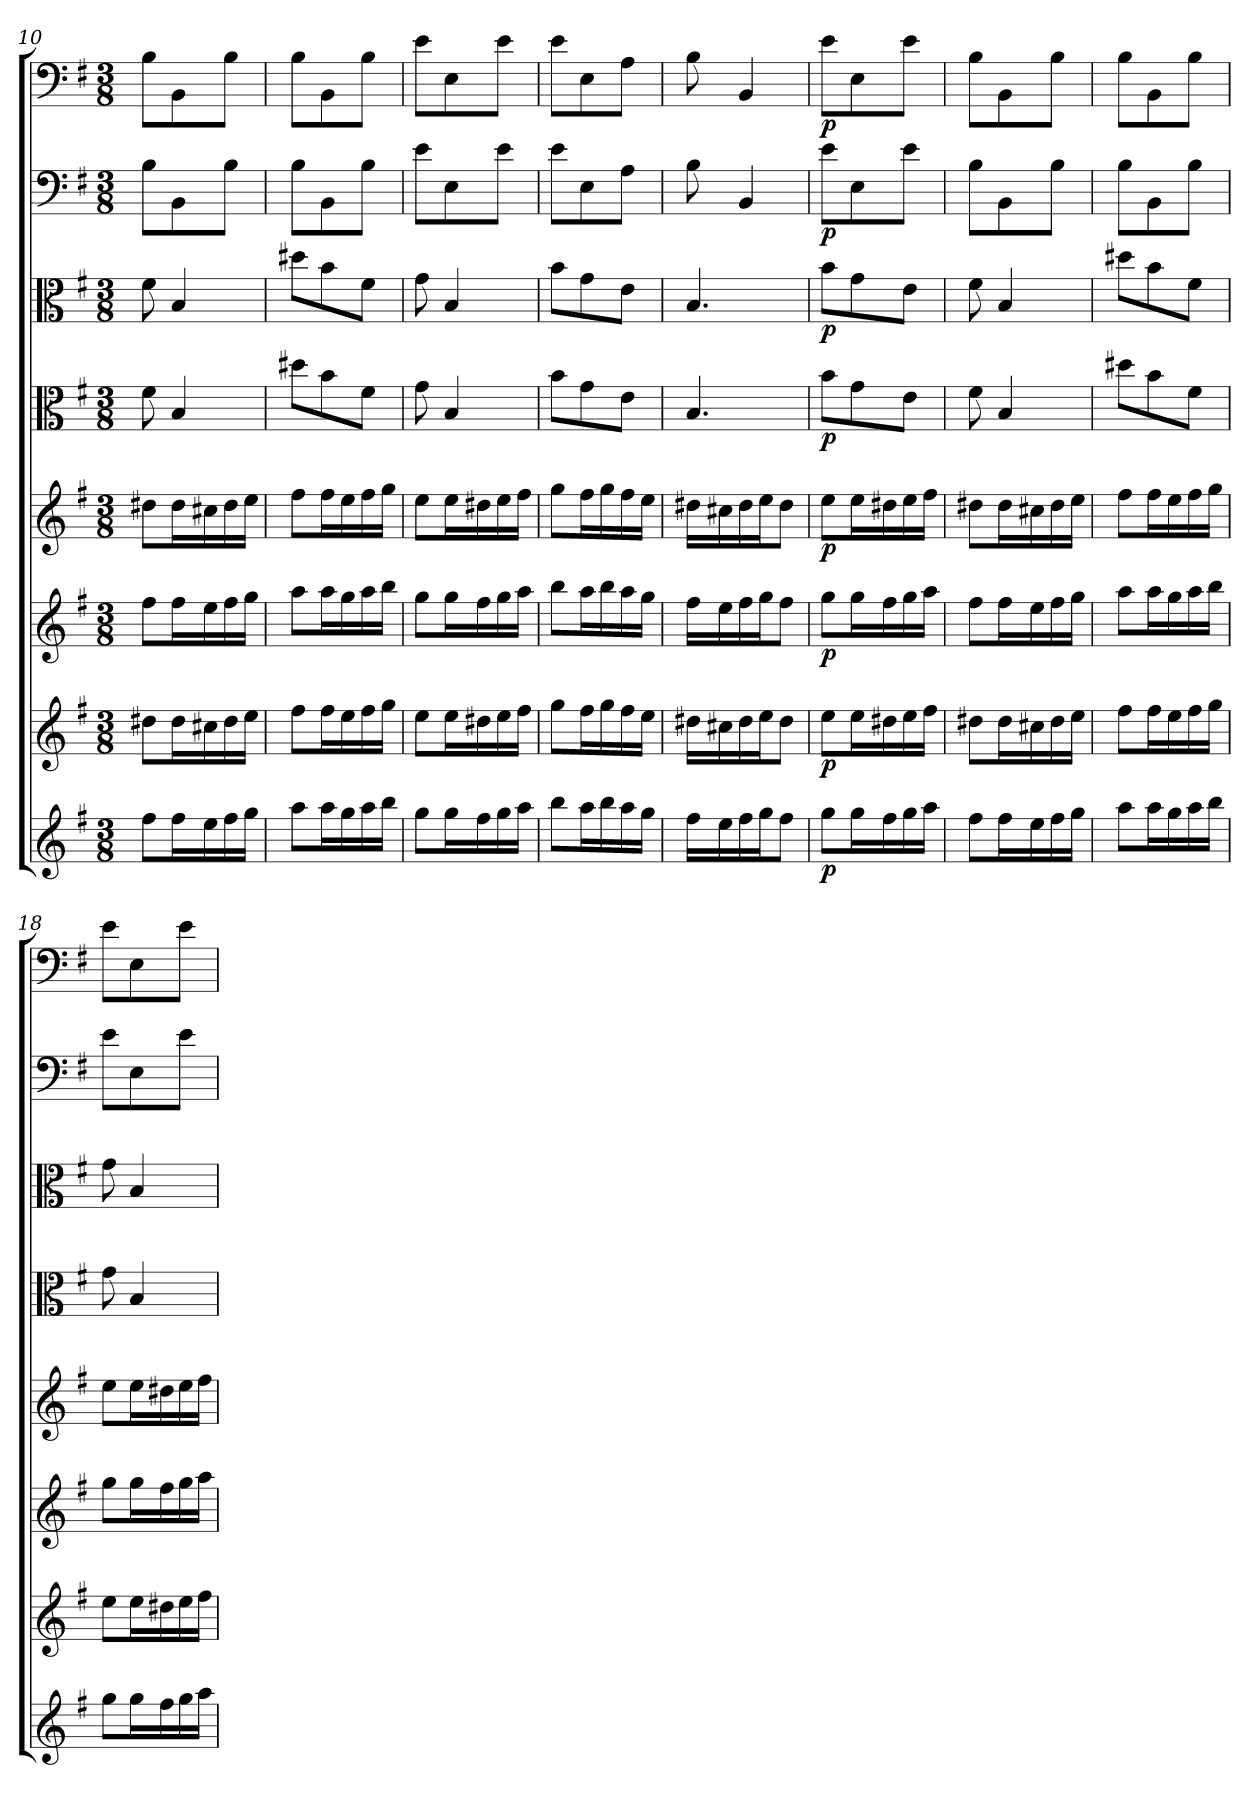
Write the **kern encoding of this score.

**kern	**dynam	**kern	**dynam	**kern	**dynam	**kern	**dynam	**kern	**dynam	**kern	**dynam	**kern	**dynam	**kern	**dynam
*part8	*part8	*part7	*part7	*part6	*part6	*part5	*part5	*part4	*part4	*part3	*part3	*part2	*part2	*part1	*part1
*staff8	*staff8	*staff7	*staff7	*staff6	*staff6	*staff5	*staff5	*staff4	*staff4	*staff3	*staff3	*staff2	*staff2	*staff1	*staff1
*clefG2	*	*clefG2	*	*clefG2	*	*clefG2	*	*clefC3	*	*clefC3	*	*clefF4	*	*clefF4	*
*k[f#]	*	*k[f#]	*	*k[f#]	*	*k[f#]	*	*k[f#]	*	*k[f#]	*	*k[f#]	*	*k[f#]	*
*e:	*	*e:	*	*e:	*	*e:	*	*e:	*	*e:	*	*e:	*	*e:	*
*M3/8	*	*M3/8	*	*M3/8	*	*M3/8	*	*M3/8	*	*M3/8	*	*M3/8	*	*M3/8	*
=10	=10	=10	=10	=10	=10	=10	=10	=10	=10	=10	=10	=10	=10	=10	=10
8ff#\L	.	8dd#X\L	.	8ff#\L	.	8dd#X\L	.	8f#\	.	8f#\	.	8B\L	.	8B\L	.
16ff#\L	.	16dd#\L	.	16ff#\L	.	16dd#\L	.	4B/	.	4B/	.	8BB\	.	8BB\	.
16ee\	.	16cc#X\	.	16ee\	.	16cc#X\	.	.	.	.	.	.	.	.	.
16ff#\	.	16dd#\	.	16ff#\	.	16dd#\	.	.	.	.	.	8B\J	.	8B\J	.
16gg\JJ	.	16ee\JJ	.	16gg\JJ	.	16ee\JJ	.	.	.	.	.	.	.	.	.
=11	=11	=11	=11	=11	=11	=11	=11	=11	=11	=11	=11	=11	=11	=11	=11
8aa\L	.	8ff#\L	.	8aa\L	.	8ff#\L	.	8dd#X\L	.	8dd#X\L	.	8B\L	.	8B\L	.
16aa\L	.	16ff#\L	.	16aa\L	.	16ff#\L	.	8b\	.	8b\	.	8BB\	.	8BB\	.
16gg\	.	16ee\	.	16gg\	.	16ee\	.	.	.	.	.	.	.	.	.
16aa\	.	16ff#\	.	16aa\	.	16ff#\	.	8f#\J	.	8f#\J	.	8B\J	.	8B\J	.
16bb\JJ	.	16gg\JJ	.	16bb\JJ	.	16gg\JJ	.	.	.	.	.	.	.	.	.
=12	=12	=12	=12	=12	=12	=12	=12	=12	=12	=12	=12	=12	=12	=12	=12
8gg\L	.	8ee\L	.	8gg\L	.	8ee\L	.	8g\	.	8g\	.	8e\L	.	8e\L	.
16gg\L	.	16ee\L	.	16gg\L	.	16ee\L	.	4B/	.	4B/	.	8E\	.	8E\	.
16ff#\	.	16dd#X\	.	16ff#\	.	16dd#X\	.	.	.	.	.	.	.	.	.
16gg\	.	16ee\	.	16gg\	.	16ee\	.	.	.	.	.	8e\J	.	8e\J	.
16aa\JJ	.	16ff#\JJ	.	16aa\JJ	.	16ff#\JJ	.	.	.	.	.	.	.	.	.
=13	=13	=13	=13	=13	=13	=13	=13	=13	=13	=13	=13	=13	=13	=13	=13
8bb\L	.	8gg\L	.	8bb\L	.	8gg\L	.	8b\L	.	8b\L	.	8e\L	.	8e\L	.
16aa\L	.	16ff#\L	.	16aa\L	.	16ff#\L	.	8g\	.	8g\	.	8E\	.	8E\	.
16bb\	.	16gg\	.	16bb\	.	16gg\	.	.	.	.	.	.	.	.	.
16aa\	.	16ff#\	.	16aa\	.	16ff#\	.	8e\J	.	8e\J	.	8A\J	.	8A\J	.
16gg\JJ	.	16ee\JJ	.	16gg\JJ	.	16ee\JJ	.	.	.	.	.	.	.	.	.
=14	=14	=14	=14	=14	=14	=14	=14	=14	=14	=14	=14	=14	=14	=14	=14
16ff#\LL	.	16dd#X\LL	.	16ff#\LL	.	16dd#X\LL	.	4.B/	.	4.B/	.	8B\	.	8B\	.
16ee\	.	16cc#X\	.	16ee\	.	16cc#X\	.	.	.	.	.	.	.	.	.
16ff#\	.	16dd#\	.	16ff#\	.	16dd#\	.	.	.	.	.	4BB/	.	4BB/	.
16gg\J	.	16ee\J	.	16gg\J	.	16ee\J	.	.	.	.	.	.	.	.	.
8ff#\J	.	8dd#\J	.	8ff#\J	.	8dd#\J	.	.	.	.	.	.	.	.	.
=15	=15	=15	=15	=15	=15	=15	=15	=15	=15	=15	=15	=15	=15	=15	=15
8gg\L	p	8ee\L	p	8gg\L	p	8ee\L	p	8b\L	p	8b\L	p	8e\L	p	8e\L	p
16gg\L	.	16ee\L	.	16gg\L	.	16ee\L	.	8g\	.	8g\	.	8E\	.	8E\	.
16ff#\	.	16dd#X\	.	16ff#\	.	16dd#X\	.	.	.	.	.	.	.	.	.
16gg\	.	16ee\	.	16gg\	.	16ee\	.	8e\J	.	8e\J	.	8e\J	.	8e\J	.
16aa\JJ	.	16ff#\JJ	.	16aa\JJ	.	16ff#\JJ	.	.	.	.	.	.	.	.	.
=16	=16	=16	=16	=16	=16	=16	=16	=16	=16	=16	=16	=16	=16	=16	=16
8ff#\L	.	8dd#X\L	.	8ff#\L	.	8dd#X\L	.	8f#\	.	8f#\	.	8B\L	.	8B\L	.
16ff#\L	.	16dd#\L	.	16ff#\L	.	16dd#\L	.	4B/	.	4B/	.	8BB\	.	8BB\	.
16ee\	.	16cc#X\	.	16ee\	.	16cc#X\	.	.	.	.	.	.	.	.	.
16ff#\	.	16dd#\	.	16ff#\	.	16dd#\	.	.	.	.	.	8B\J	.	8B\J	.
16gg\JJ	.	16ee\JJ	.	16gg\JJ	.	16ee\JJ	.	.	.	.	.	.	.	.	.
=17	=17	=17	=17	=17	=17	=17	=17	=17	=17	=17	=17	=17	=17	=17	=17
8aa\L	.	8ff#\L	.	8aa\L	.	8ff#\L	.	8dd#X\L	.	8dd#X\L	.	8B\L	.	8B\L	.
16aa\L	.	16ff#\L	.	16aa\L	.	16ff#\L	.	8b\	.	8b\	.	8BB\	.	8BB\	.
16gg\	.	16ee\	.	16gg\	.	16ee\	.	.	.	.	.	.	.	.	.
16aa\	.	16ff#\	.	16aa\	.	16ff#\	.	8f#\J	.	8f#\J	.	8B\J	.	8B\J	.
16bb\JJ	.	16gg\JJ	.	16bb\JJ	.	16gg\JJ	.	.	.	.	.	.	.	.	.
=18	=18	=18	=18	=18	=18	=18	=18	=18	=18	=18	=18	=18	=18	=18	=18
8gg\L	.	8ee\L	.	8gg\L	.	8ee\L	.	8g\	.	8g\	.	8e\L	.	8e\L	.
16gg\L	.	16ee\L	.	16gg\L	.	16ee\L	.	4B/	.	4B/	.	8E\	.	8E\	.
16ff#\	.	16dd#X\	.	16ff#\	.	16dd#X\	.	.	.	.	.	.	.	.	.
16gg\	.	16ee\	.	16gg\	.	16ee\	.	.	.	.	.	8e\J	.	8e\J	.
16aa\JJ	.	16ff#\JJ	.	16aa\JJ	.	16ff#\JJ	.	.	.	.	.	.	.	.	.
=	=	=	=	=	=	=	=	=	=	=	=	=	=	=	=
*-	*-	*-	*-	*-	*-	*-	*-	*-	*-	*-	*-	*-	*-	*-	*-
